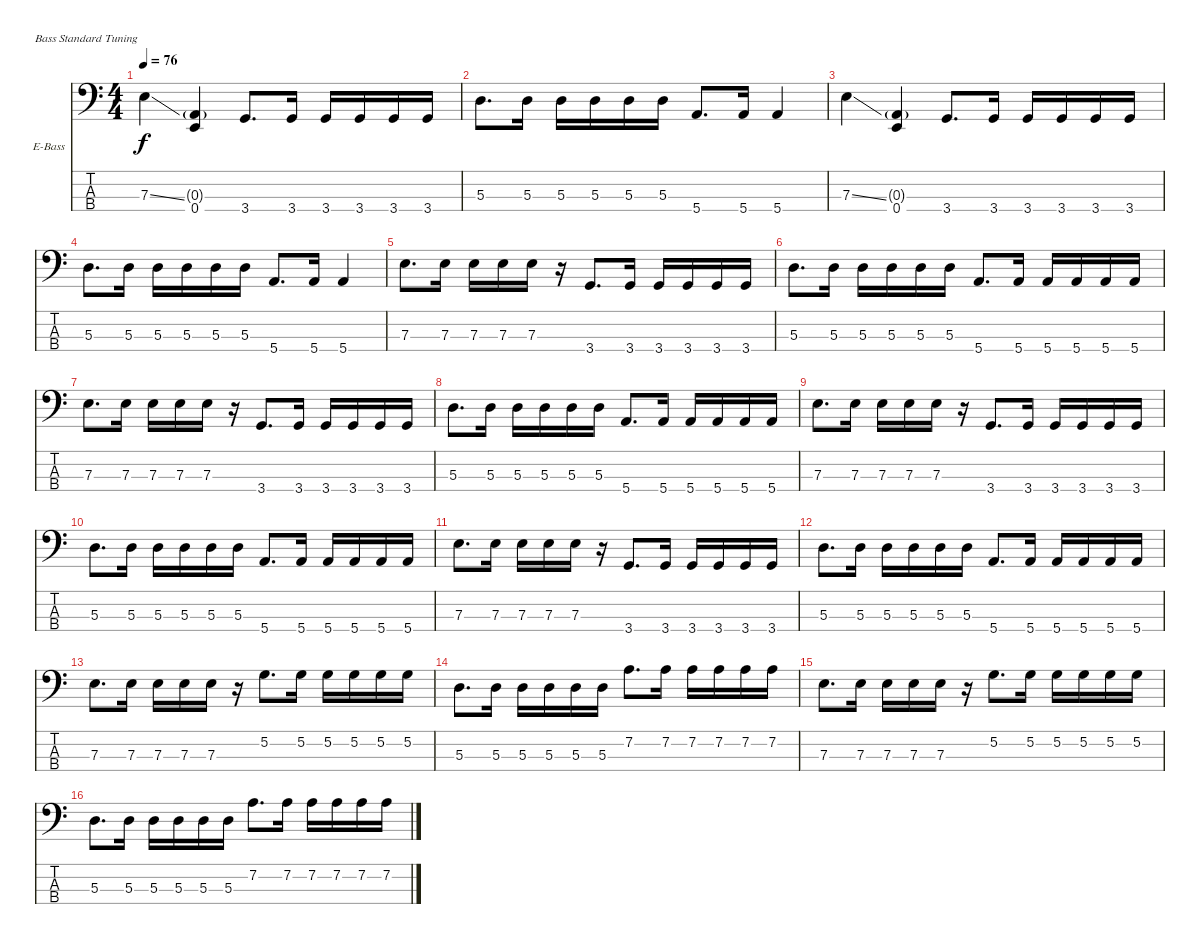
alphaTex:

\defaultSystemsLayout 4
\bracketExtendMode nobrackets
\firstSystemTrackNameOrientation horizontal
\otherSystemsTrackNameOrientation horizontal
\track ("Jeff Ament" "E-Bass") {instrument electricbassfinger}
\staff {score tabs}
\tuning (G2 D2 A1 E1)
\ts (4 4)
\tempo 76
\clef f4
\ks c
7.3{ss}.4{dy f} (0.3{g} 0.4).4 3.4.8{d} 3.4.16 3.4.16 3.4.16 3.4.16 3.4.16 |
5.3.8{d} 5.3.16 5.3.16 5.3.16 5.3.16 5.3.16 5.4.8{d} 5.4.16 5.4.4 |
7.3{ss}.4 (0.3{g} 0.4).4 3.4.8{d} 3.4.16 3.4.16 3.4.16 3.4.16 3.4.16 |
5.3.8{d} 5.3.16 5.3.16 5.3.16 5.3.16 5.3.16 5.4.8{d} 5.4.16 5.4.4 |
7.3.8{d} 7.3.16 7.3.16 7.3.16 7.3.16 r.16 3.4.8{d} 3.4.16 3.4.16 3.4.16 3.4.16 3.4.16 |
5.3.8{d} 5.3.16 5.3.16 5.3.16 5.3.16 5.3.16 5.4.8{d} 5.4.16 5.4.16 5.4.16 5.4.16 5.4.16 |
7.3.8{d} 7.3.16 7.3.16 7.3.16 7.3.16 r.16 3.4.8{d} 3.4.16 3.4.16 3.4.16 3.4.16 3.4.16 |
5.3.8{d} 5.3.16 5.3.16 5.3.16 5.3.16 5.3.16 5.4.8{d} 5.4.16 5.4.16 5.4.16 5.4.16 5.4.16 |
7.3.8{d} 7.3.16 7.3.16 7.3.16 7.3.16 r.16 3.4.8{d} 3.4.16 3.4.16 3.4.16 3.4.16 3.4.16 |
5.3.8{d} 5.3.16 5.3.16 5.3.16 5.3.16 5.3.16 5.4.8{d} 5.4.16 5.4.16 5.4.16 5.4.16 5.4.16 |
7.3.8{d} 7.3.16 7.3.16 7.3.16 7.3.16 r.16 3.4.8{d} 3.4.16 3.4.16 3.4.16 3.4.16 3.4.16 |
5.3.8{d} 5.3.16 5.3.16 5.3.16 5.3.16 5.3.16 5.4.8{d} 5.4.16 5.4.16 5.4.16 5.4.16 5.4.16 |
7.3.8{d} 7.3.16 7.3.16 7.3.16 7.3.16 r.16 5.2.8{d} 5.2.16 5.2.16 5.2.16 5.2.16 5.2.16 |
5.3.8{d} 5.3.16 5.3.16 5.3.16 5.3.16 5.3.16 7.2.8{d} 7.2.16 7.2.16 7.2.16 7.2.16 7.2.16 |
7.3.8{d} 7.3.16 7.3.16 7.3.16 7.3.16 r.16 5.2.8{d} 5.2.16 5.2.16 5.2.16 5.2.16 5.2.16 |
5.3.8{d} 5.3.16 5.3.16 5.3.16 5.3.16 5.3.16 7.2.8{d} 7.2.16 7.2.16 7.2.16 7.2.16 7.2.16
